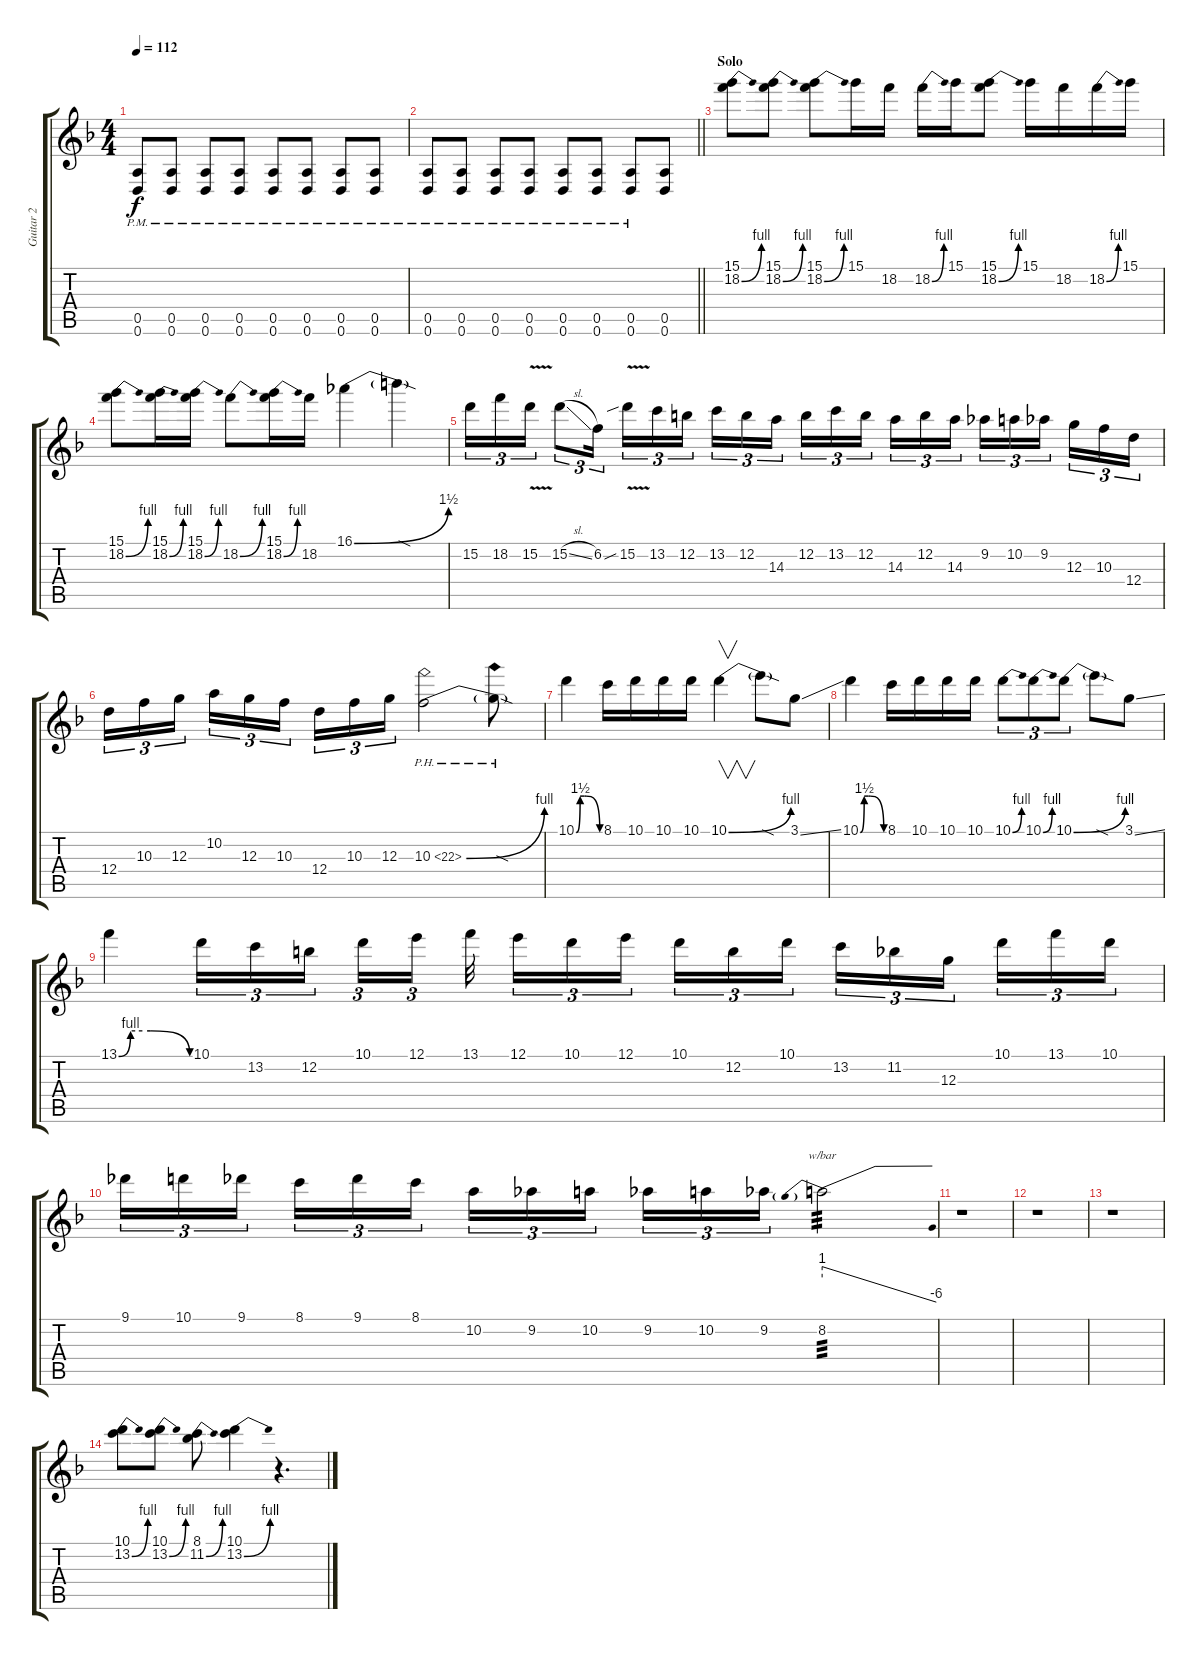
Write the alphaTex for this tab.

\track ("Guitar 2" "Guitar 2") {instrument overdrivenguitar}
\staff {score tabs}
\tuning (E4 B3 G3 D3 A2 D2) {hide}
\ts (4 4)
\tempo 112
\clef g2
\ks dminor
(0.5{pm} 0.6{pm}).8{dy f} (0.5{pm} 0.6{pm}).8 (0.5{pm} 0.6{pm}).8 (0.5{pm} 0.6{pm}).8 (0.5{pm} 0.6{pm}).8 (0.5{pm} 0.6{pm}).8 (0.5{pm} 0.6{pm}).8 (0.5{pm} 0.6{pm}).8 |
\barLineRight lightlight
(0.5{pm} 0.6{pm}).8 (0.5{pm} 0.6{pm}).8 (0.5{pm} 0.6{pm}).8 (0.5{pm} 0.6{pm}).8 (0.5{pm} 0.6{pm}).8 (0.5{pm} 0.6{pm}).8 (0.5{pm} 0.6{pm}).8 (0.5 0.6).8 |
\section ("" "Solo")
(15.1 18.2{be (bend 0 0 60 4)}).8 (15.1 18.2{be (bend 0 0 60 4)}).8 (15.1 18.2{be (bend 0 0 60 4)}).8 15.1.16 18.2.16 18.2{be (bend 0 0 60 4)}.16 15.1.16 (15.1 18.2{be (bend 0 0 60 4)}).8 15.1.16 18.2.16 18.2{be (bend 0 0 60 4)}.16 15.1.16 |
(15.1 18.2{be (bend 0 0 60 4)}).8 (15.1 18.2{be (bend 0 0 60 4)}).16 (15.1 18.2{be (bend 0 0 60 4)}).16 18.2{be (bend 0 0 60 4)}.8 (15.1 18.2{be (bend 0 0 60 4)}).16 18.2.16 16.1{be (bend 0 0 60 6)}.4 16.1{sod t}.4 |
15.2.16{tu (3 2)} 18.2.16{tu (3 2)} 15.2{v}.16{tu (3 2)} 15.2{sl}.8{tu (3 2)} 6.2.16{tu (3 2)} 15.2{v sib}.16{tu (3 2)} 13.2.16{tu (3 2)} 12.2.16{tu (3 2) beam splitsecondary} 13.2.16{tu (3 2)} 12.2.16{tu (3 2)} 14.3.16{tu (3 2)} 12.2.16{tu (3 2)} 13.2.16{tu (3 2)} 12.2.16{tu (3 2) beam splitsecondary} 14.3.16{tu (3 2)} 12.2.16{tu (3 2)} 14.3.16{tu (3 2)} 9.2.16{tu (3 2)} 10.2.16{tu (3 2)} 9.2.16{tu (3 2) beam splitsecondary} 12.3.16{tu (3 2)} 10.3.16{tu (3 2)} 12.4.16{tu (3 2)} |
12.4.16{tu (3 2)} 10.3.16{tu (3 2)} 12.3.16{tu (3 2) beam splitsecondary} 10.2.16{tu (3 2)} 12.3.16{tu (3 2)} 10.3.16{tu (3 2)} 12.4.16{tu (3 2)} 10.3.16{tu (3 2)} 12.3.16{tu (3 2)} 10.3{be (bend 0 0 60 4) ph 12}.2 10.3{ph 12 sod t}.8 |
10.1{be (custom 0 0 10 6 20 6 22 6 25 6 60 0)}.4 8.1.16 10.1.16 10.1.16 10.1.16 10.1{be (bend 0 0 60 4)}.4{v} 10.1{sod t}.8 3.1{ss}.8{volume 9} |
10.1{be (custom 0 0 10 6 20 6 22 6 25 6 60 0)}.4{volume 13} 8.1.16 10.1.16 10.1.16 10.1.16 10.1{be (bend 0 0 60 4)}.8{tu (3 2)} 10.1{be (bend 0 0 60 4)}.8{tu (3 2)} 10.1{be (bend 0 0 60 4)}.8{tu (3 2)} 10.1{sod t}.8 3.1{ss}.8 |
13.1{be (custom 0 0 10 4 20 4 27 4 60 0)}.4 10.1.16{tu (3 2)} 13.2.16{tu (3 2)} 12.2.16{tu (3 2) beam splitsecondary} 10.1.16{tu (3 2)} 12.1.16{tu (3 2) beam splitsecondary} 13.1.32 12.1.16{tu (3 2)} 10.1.16{tu (3 2)} 12.1.16{tu (3 2) beam splitsecondary} 10.1.16{tu (3 2)} 12.2.16{tu (3 2)} 10.1.16{tu (3 2) beam splitsecondary} 13.2.16{tu (3 2)} 11.2.16{tu (3 2)} 12.3.16{tu (3 2) beam splitsecondary} 10.1.16{tu (3 2)} 13.1.16{tu (3 2)} 10.1.16{tu (3 2)} |
9.1.16{tu (3 2)} 10.1.16{tu (3 2)} 9.1.16{tu (3 2) beam splitsecondary} 8.1.16{tu (3 2)} 9.1.16{tu (3 2)} 8.1.16{tu (3 2)} 10.2.16{tu (3 2)} 9.2.16{tu (3 2)} 10.2.16{tu (3 2) beam splitsecondary} 9.2.16{tu (3 2)} 10.2.16{tu (3 2)} 9.2.16{tu (3 2)} 8.2.2{tbe (predivedive default 0 4 60 -24) tp 3 volume 16} |
r.1 |
r.1 |
r.1 |
(10.1 13.2{be (bend 0 0 60 4)}).8 (10.1 13.2{be (bend 0 0 60 4)}).8 (8.1 11.2{be (bend 0 0 60 4)}).8 (10.1 13.2{be (bend 0 0 60 4)}).4 r.4{d}
